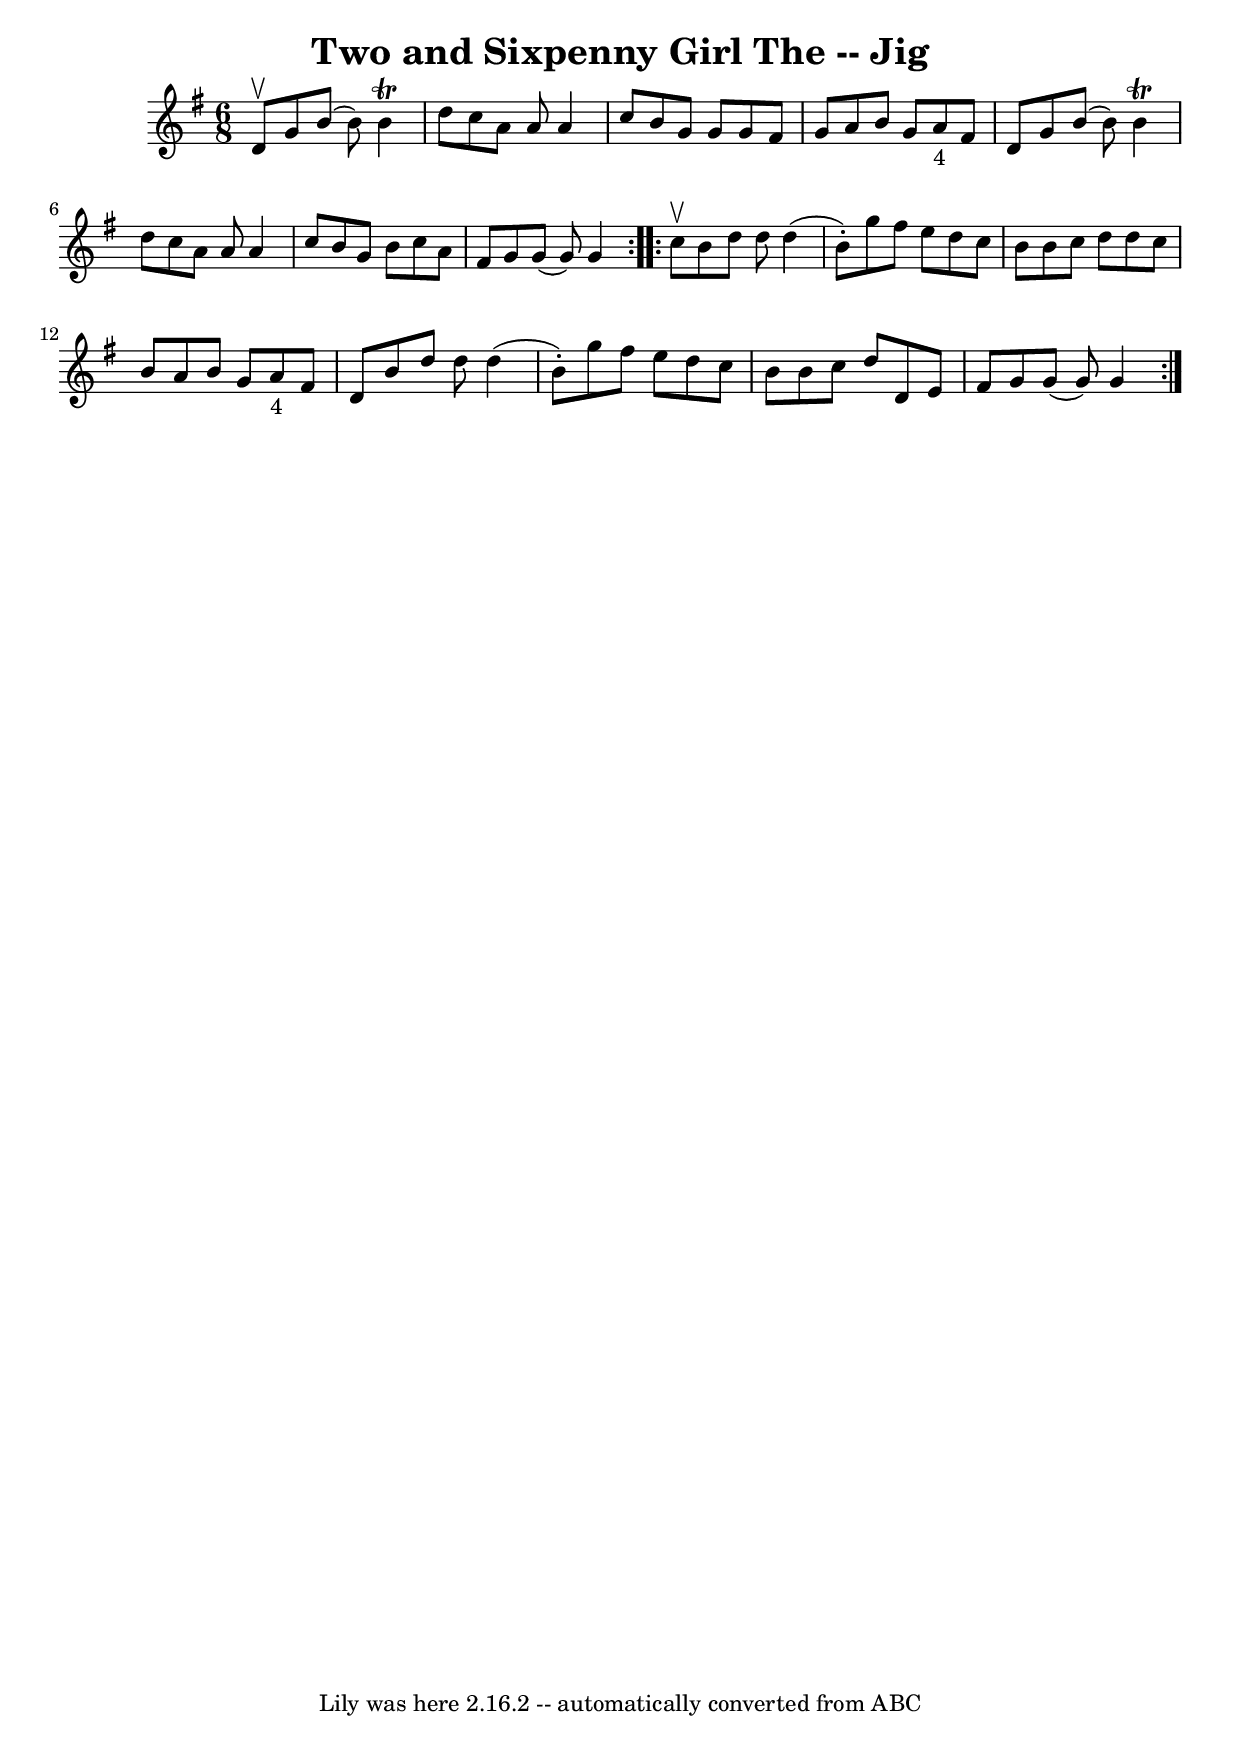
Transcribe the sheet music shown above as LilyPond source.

\version "2.16.2"
\include "Mammoth.ily"
\header {
  %% book = "Ryan's Mammoth Collection"
  crossRefNumber = "1"
  footnotes = ""
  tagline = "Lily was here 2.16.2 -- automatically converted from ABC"
  title = "Two and Sixpenny Girl The -- Jig"

}
voicedefault =  {



  \repeat volta 2 {

    \time 6/8 
    \key g \major
    d'8^\upbow |
    g'8 b'8 (b'8) b'4 ^\trill d''8  |
    c''8 a'8 a'8 a'4 c''8  |
    b'8    
    g'8 g'8 g'8 fis'8 g'8  |
    a'8 b'8 g'8 a'8_"4"   
    fis'8 d'8  |
    g'8 b'8 (b'8) b'4^\trill d''8  
    |
    c''8 a'8 a'8 a'4 c''8  |
    b'8 g'8 b'8    
    c''8 a'8 fis'8  |
    g'8 g'8 (g'8) g'4  

  } 
  \repeat volta 2 {
    c''8^\upbow |
    b'8 d''8 d''8 d''4 (
    b'8 -.) |
    g''8 fis''8 e''8 d''8 c''8 b'8  |
    
    b'8 c''8 d''8 d''8 c''8 b'8  |
    a'8 b'8 g'8      
    a'8_"4" fis'8 d'8  |
    b'8 d''8 d''8 d''4 (b'8 -.) 
    |
    g''8 fis''8 e''8 d''8 c''8 b'8  |
    b'8    
    c''8 d''8 d'8 e'8 fis'8  |
    g'8 g'8 (g'8) g'4  
  } 
  

}

\score{
  <<

    \context Staff="default"
    {
      \voicedefault 
      
    }

  >>
  \layout {
    
  }
  \midi {
  }

}
